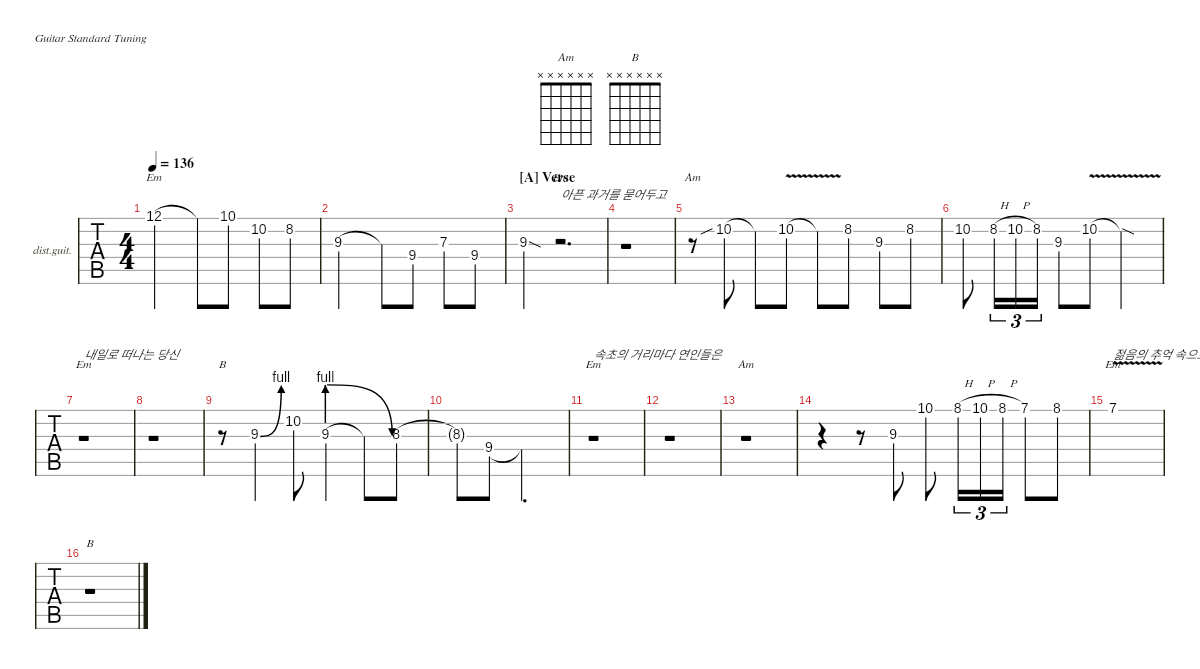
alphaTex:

\defaultSystemsLayout 4
\hideDynamics
\bracketExtendMode nobrackets
\firstSystemTrackNameOrientation horizontal
\track ("Distortion Guitar" "dist.guit.") {instrument distortionguitar}
\staff {tabs}
\tuning (E4 B3 G3 D3 A2 E2)
\chord ("Em" x x x x x x)
\chord ("Am" x x x x x x)
\chord ("Em" 7 x x x x x) {firstfret 7 showdiagram false showfingering false}
\chord ("B" x x x x x x)
\chord ("Em" 12 x x x x x) {firstfret 12 showdiagram false showfingering false}
\ts (4 4)
\tempo 136
\clef g2
\ks c
12.1.2{ch "Em" dy mf} 12.1{t}.8 10.1.8 10.2.8 8.2.8 |
9.3.2 9.3{t}.8 9.4.8 7.3.8 9.4.8 |
\section ("A" "Verse")
9.3{sod}.4 r.2{d ch "Em" txt "아픈 과거를 묻어두고"} |
r.1 |
r.8{ch "Am"} 10.2{sib}.8 10.2{t}.8 10.2{v}.8 10.2{t}.8 8.2.8 9.3.8 8.2.8 |
10.2.8 8.2{h}.16{tu (3 2)} 10.2{h}.16{tu (3 2)} 8.2.16{tu (3 2)} 9.3.8 10.2{v}.8 10.2{sod t}.2 |
r.1{ch "Em" txt "내일로 떠나는 당신"} |
r.1 |
r.8{ch "B"} 9.3{be (bend 0 0 29.4 4)}.4 10.2.8 9.3{be (prebendrelease 0 4 31.2 0)}.4 9.3{t}.8 8.3{acc #}.8 |
8.3{t acc #}.8 9.4.8 9.4{t}.2{d} |
r.1{ch "Em" txt "속초의 거리마다 연인들은"} |
r.1 |
r.1{ch "Am"} |
r.4 r.8 9.3.8 10.1.8 8.1{h}.16{tu (3 2)} 10.1{h}.16{tu (3 2)} 8.1{h}.16{tu (3 2)} 7.1.8 8.1.8 |
7.1{v}.1{ch "Em" txt "젊음의 추억 속으로"} |
r.1{ch "B"}
